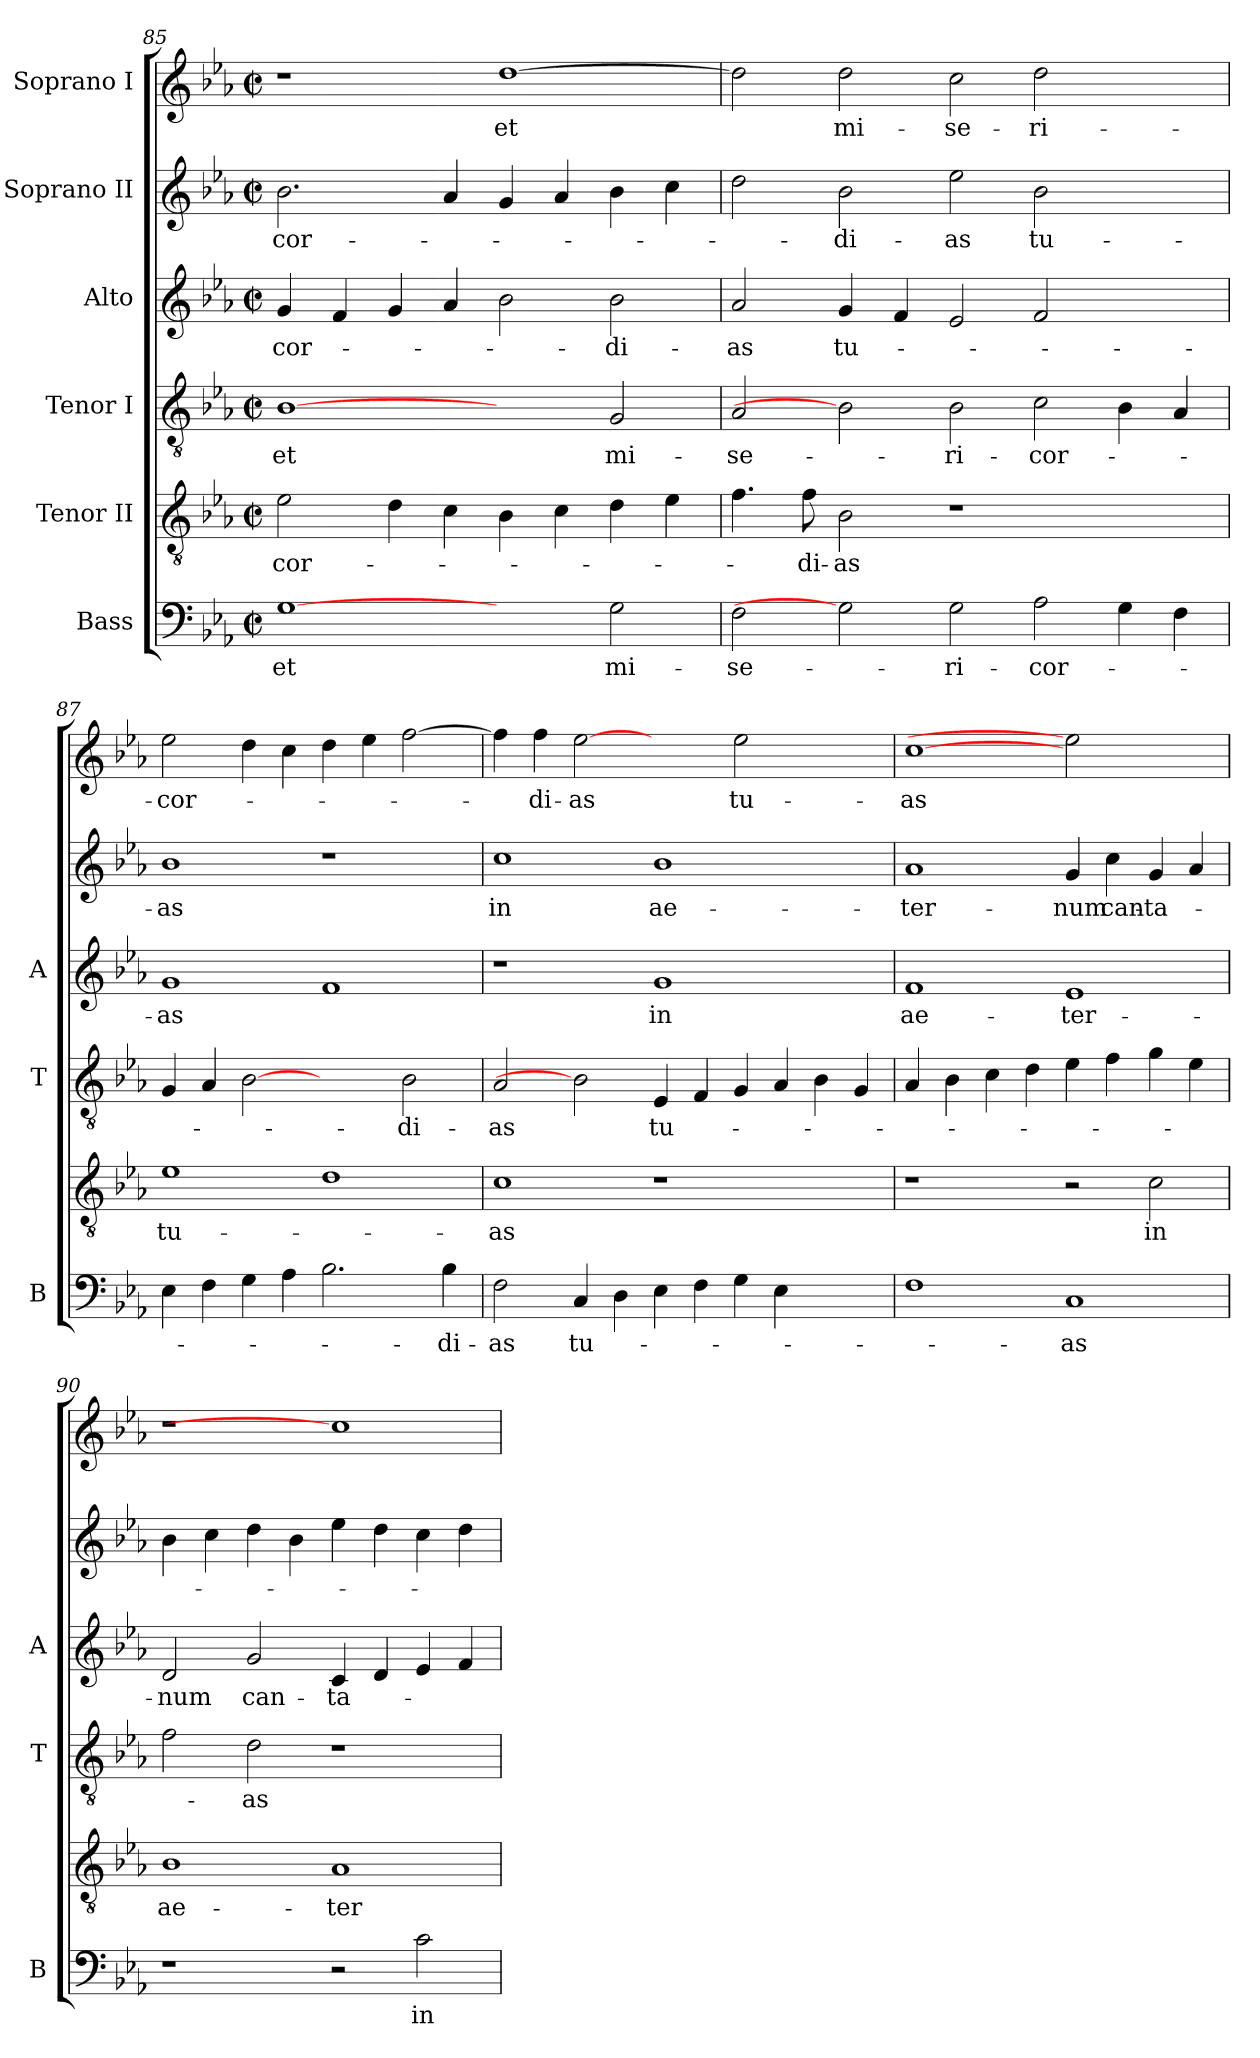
**kern	**text	**kern	**text	**kern	**text	**kern	**text	**kern	**text	**kern	**text
*part6	*part6	*part5	*part5	*part4	*part4	*part3	*part3	*part2	*part2	*part1	*part1
*staff6	*staff6	*staff5	*staff5	*staff4	*staff4	*staff3	*staff3	*staff2	*staff2	*staff1	*staff1
*I"Bass	*	*I"Tenor II	*	*I"Tenor I	*	*I"Alto	*	*I"Soprano II	*	*I"Soprano I	*
*I'B	*	*	*	*I'T	*	*I'A	*	*	*	*	*
*clefF4	*	*clefGv2	*	*clefGv2	*	*clefG2	*	*clefG2	*	*clefG2	*
*k[b-e-a-]	*	*k[b-e-a-]	*	*k[b-e-a-]	*	*k[b-e-a-]	*	*k[b-e-a-]	*	*k[b-e-a-]	*
*E-:	*	*E-:	*	*E-:	*	*E-:	*	*E-:	*	*E-:	*
*M2/2	*	*M2/2	*	*M2/2	*	*M2/2	*	*M2/2	*	*M2/2	*
*met(c|)	*	*met(c|)	*	*met(c|)	*	*met(c|)	*	*met(c|)	*	*met(c|)	*
=85	=85	=85	=85	=85	=85	=85	=85	=85	=85	=85	=85
!	!LO:LY:b	!	!LO:LY:b	!	!LO:LY:b	!	!LO:LY:b	!	!LO:LY:b	!	!
[1G	et	2e-\	-cor-	[1B-	et	4g/	-cor-	2.b-\	-cor-	1r	.
.	.	.	.	.	.	4f/	.	.	.	.	.
.	.	4d\	.	.	.	4g/	.	.	.	.	.
.	.	4c\	.	.	.	4a-/	.	4a-/	.	.	.
!	!	!	!	!	!	!	!	!	!	!	!LO:LY:b
2ryy	.	4B-\	.	2ryy	.	2b-\	.	4g/	.	[>1dd	et
.	.	4c\	.	.	.	.	.	4a-/	.	.	.
!	!LO:LY:b	!	!	!	!LO:LY:b	!	!LO:LY:b	!	!	!	!
2G\	mi-	4d\	.	2G/	mi-	2b-\	-di-	4b-\	.	.	.
.	.	4e-\	.	.	.	.	.	4cc\	.	.	.
!!LO:LB:g=z
=86	=86	=86	=86	=86	=86	=86	=86	=86	=86	=86	=86
!	!LO:LY:b	!	!	!	!LO:LY:b	!	!LO:LY:b	!	!	!	!
2F\	-se-	4.f\	.	2A-/	-se-	2a-/	-as	2dd\	.	2dd\]	.
!	!	!	!LO:LY:b	!	!	!	!	!	!	!	!
.	.	8f\	-di-	.	.	.	.	.	.	.	.
!	!	!	!LO:LY:b	!	!	!	!LO:LY:b	!	!LO:LY:b	!	!LO:LY:b
2G]	.	2B-\	-as	2B-]	.	4g/	tu-	2b-\	-di-	2dd\	mi-
.	.	.	.	.	.	4f/	.	.	.	.	.
!	!LO:LY:b	!	!	!	!LO:LY:b	!	!	!	!LO:LY:b	!	!LO:LY:b
2G\	-ri-	1r	.	2B-\	-ri-	2e-/	.	2ee-\	-as	2cc\	-se-
!	!LO:LY:b	!	!	!	!LO:LY:b	!	!	!	!LO:LY:b	!	!LO:LY:b
2A-\	-cor-	.	.	2c\	-cor-	2f/	.	2b-\	tu-	2dd\	-ri-
4G\	.	2ryy	.	4B-\	.	2ryy	.	2ryy	.	2ryy	.
4F\	.	.	.	4A-/	.	.	.	.	.	.	.
=87	=87	=87	=87	=87	=87	=87	=87	=87	=87	=87	=87
!	!	!	!LO:LY:b	!	!	!	!LO:LY:b	!	!LO:LY:b	!	!LO:LY:b
4E-\	.	1e-	tu-	4G/	.	1g	-as	1b-	-as	2ee-\	-cor-
4F\	.	.	.	4A-/	.	.	.	.	.	.	.
4G\	.	.	.	[2B-	.	.	.	.	.	4dd\	.
4A-\	.	.	.	.	.	.	.	.	.	4cc\	.
2.B-\	.	1d	.	2ryy	.	1f	.	1r	.	4dd\	.
.	.	.	.	.	.	.	.	.	.	4ee-\	.
!	!	!	!	!	!LO:LY:b	!	!	!	!	!	!
.	.	.	.	2B-\	-di-	.	.	.	.	[>2ff\	.
!	!LO:LY:b	!	!	!	!	!	!	!	!	!	!
4B-\	-di-	.	.	.	.	.	.	.	.	.	.
=88	=88	=88	=88	=88	=88	=88	=88	=88	=88	=88	=88
!	!LO:LY:b	!	!LO:LY:b	!	!LO:LY:b	!	!	!	!LO:LY:b	!	!
2F\	-as	1c	-as	2A-/	-as	1r	.	1cc	in	4ff\]	.
!	!	!	!	!	!	!	!	!	!	!	!LO:LY:b
.	.	.	.	.	.	.	.	.	.	4ff\	-di-
!	!LO:LY:b	!	!	!	!	!	!	!	!	!	!LO:LY:b
4C/	tu-	.	.	2B-]	.	.	.	.	.	[2ee-	-as
4D\	.	.	.	.	.	.	.	.	.	.	.
!	!	!	!	!	!LO:LY:b	!	!LO:LY:b	!	!LO:LY:b	!	!
4E-\	.	1r	.	4E-/	tu-	1g	in	1b-	ae-	2ryy	.
4F\	.	.	.	4F/	.	.	.	.	.	.	.
!	!	!	!	!	!	!	!	!	!	!	!LO:LY:b
4G\	.	.	.	4G/	.	.	.	.	.	2ee-\	tu-
4E-\	.	.	.	4A-/	.	.	.	.	.	.	.
2ryy	.	2ryy	.	4B-\	.	2ryy	.	2ryy	.	2ryy	.
.	.	.	.	4G/	.	.	.	.	.	.	.
=89	=89	=89	=89	=89	=89	=89	=89	=89	=89	=89	=89
!	!	!	!	!	!	!	!LO:LY:b	!	!LO:LY:b	!	!LO:LY:b
1F	.	1r	.	4A-/	.	1f	ae-	1a-	-ter-	[1cc	-as
.	.	.	.	4B-\	.	.	.	.	.	.	.
.	.	.	.	4c\	.	.	.	.	.	.	.
.	.	.	.	4d\	.	.	.	.	.	.	.
!	!LO:LY:b	!	!	!	!	!	!LO:LY:b	!	!LO:LY:b	!	!
1C	-as	2r	.	4e-\	.	1e-	-ter-	4g/	-num	2ee-]	.
!	!	!	!	!	!	!	!	!	!LO:LY:b	!	!
.	.	.	.	4f\	.	.	.	4cc\	can-	.	.
!	!	!	!LO:LY:b	!	!	!	!	!	!LO:LY:b	!	!
.	.	2c\	in	4g\	.	.	.	4g/	-ta-	2ryy	.
.	.	.	.	4e-\	.	.	.	4a-/	.	.	.
!!LO:PB:g=z
=90	=90	=90	=90	=90	=90	=90	=90	=90	=90	=90	=90
!	!	!	!LO:LY:b	!	!	!	!LO:LY:b	!	!	!LO:N:vis=1	!
1r	.	1B-	ae-	2f\	.	2d/	-num	4b-\	.	1r	.
.	.	.	.	.	.	.	.	4cc\	.	.	.
!	!	!	!	!	!LO:LY:b	!	!LO:LY:b	!	!	!	!
.	.	.	.	2d\	-as	2g/	can-	4dd\	.	.	.
.	.	.	.	.	.	.	.	4b-\	.	.	.
!	!	!	!LO:LY:b	!	!	!	!LO:LY:b	!	!	!	!
2r	.	1A-	-ter-	1r	.	4c/	-ta-	4ee-\	.	1cc]	.
.	.	.	.	.	.	4d/	.	4dd\	.	.	.
!	!LO:LY:b	!	!	!	!	!	!	!	!	!	!
2c\	in	.	.	.	.	4e-/	.	4cc\	.	.	.
.	.	.	.	.	.	4f/	.	4dd\	.	.	.
=	=	=	=	=	=	=	=	=	=	=	=
*-	*-	*-	*-	*-	*-	*-	*-	*-	*-	*-	*-
